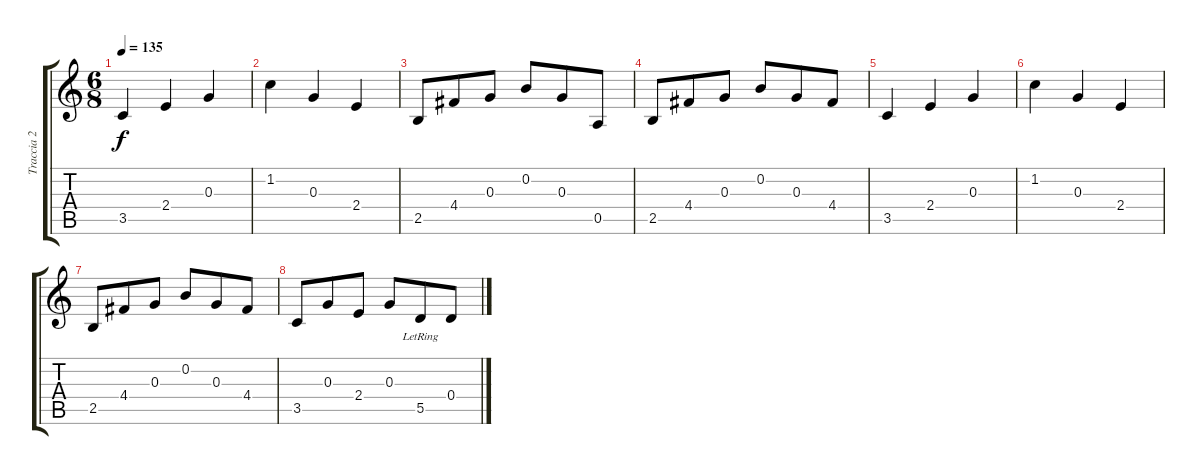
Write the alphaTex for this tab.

\track ("Traccia 2" "Traccia 2") {instrument acousticguitarnylon}
\staff {score tabs}
\tuning (E4 B3 G3 D3 A2 E2) {hide}
\ts (6 8)
\tempo 135
\clef g2
\ks c
3.5.4{dy f} 2.4.4 0.3.4 |
1.2.4 0.3.4 2.4.4 |
2.5.8 4.4.8 0.3.8 0.2.8 0.3.8 0.5.8 |
2.5.8 4.4.8 0.3.8 0.2.8 0.3.8 4.4.8 |
3.5.4 2.4.4 0.3.4 |
1.2.4 0.3.4 2.4.4 |
2.5.8 4.4.8 0.3.8 0.2.8 0.3.8 4.4.8 |
3.5.8 0.3.8 2.4.8 0.3.8 5.5{lr}.8 0.4.8
